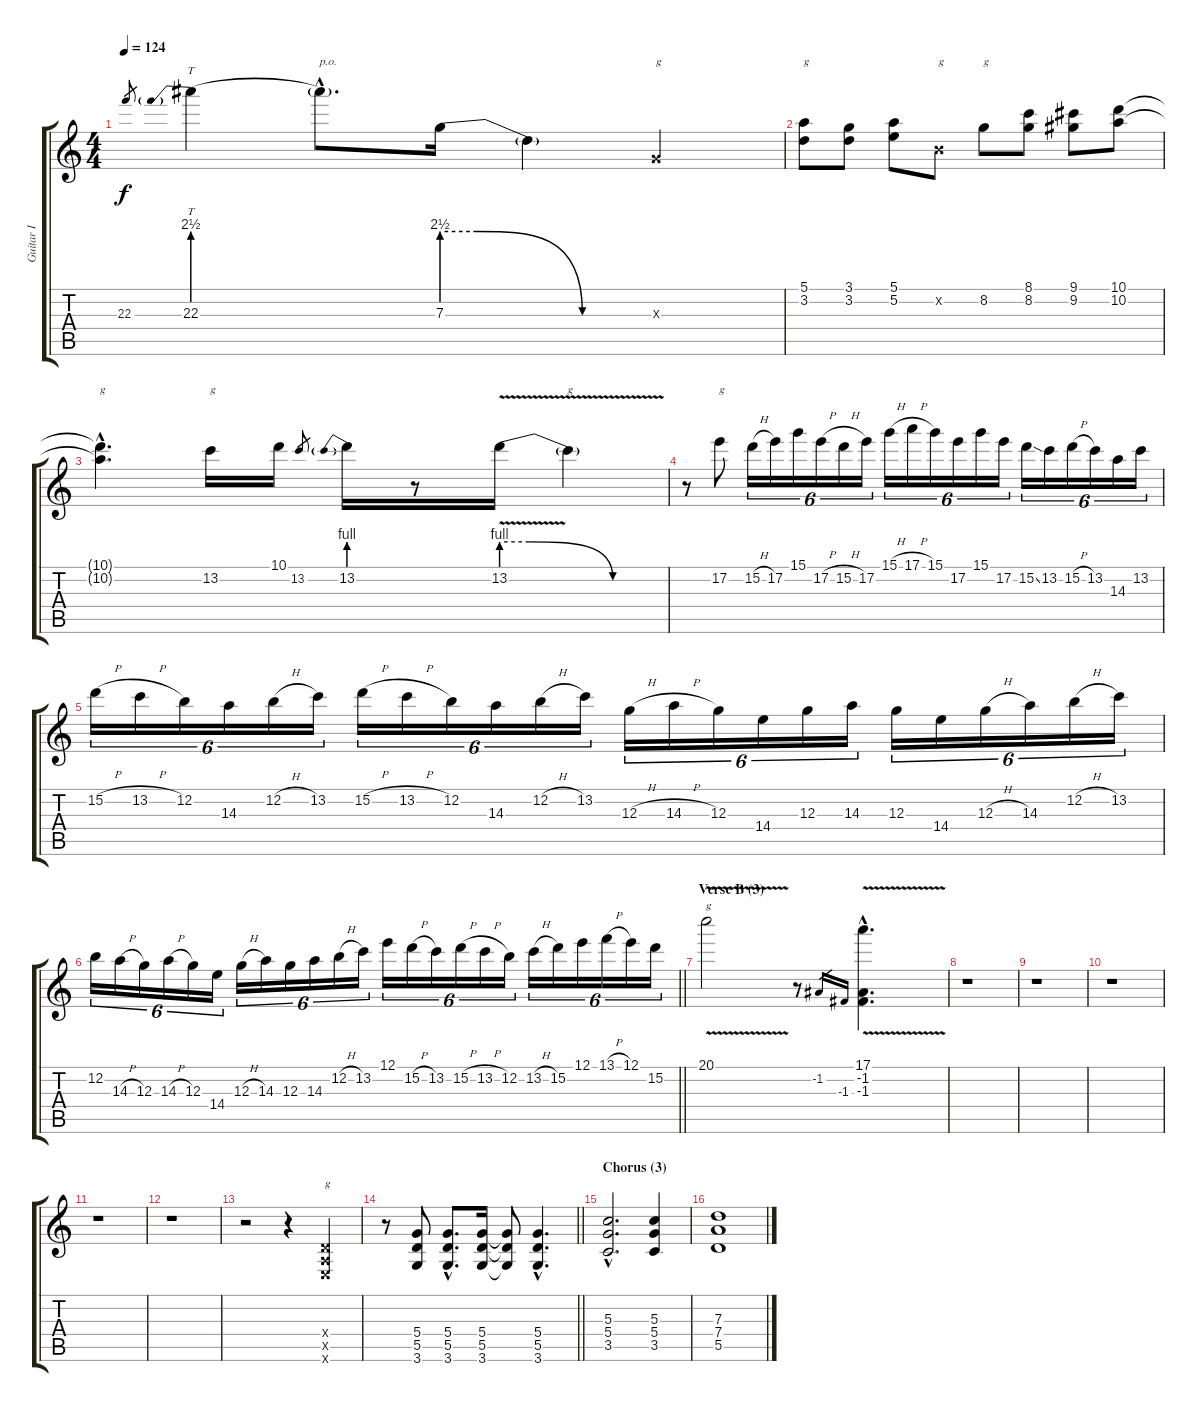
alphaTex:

\track ("Guitar I" "Guitar I") {instrument distortionguitar}
\staff {score tabs}
\tuning (E4 B3 G3 D3 A2 E2) {hide}
\ts (4 4)
\tempo 124
\clef g2
\ks aminor
22.3.8{gr dy f} 22.3{be (prebend 0 10 60 10)}.4{tt} 22.3{hac t}.8{d txt "p.o."} 7.3{be (custom 0 10 10 10 40 0 60 0)}.16 7.3{t}.4 0.3{x}.4{txt "g"} |
(5.1 3.2).8{txt "g"} (3.1 3.2).8 (5.1 5.2).8 0.2{x}.8{txt "g"} 8.2.8{txt "g"} (8.1 8.2).8 (9.1 9.2).8 (10.1 10.2).8 |
(10.1{hac t} 10.2{hac t}).4{d txt "g"} 13.2.16{txt "g"} 10.1.16 13.2.8{gr} 13.2{be (prebend 0 4 60 4)}.16 r.8 13.2{be (custom 0 4 10 4 40 0 60 0) v}.16 13.2{t}.4{txt "g"} |
r.8 17.2.8{txt "g"} 15.2{h}.16{tu (6 4)} 17.2.16{tu (6 4)} 15.1.16{tu (6 4)} 17.2{h}.16{tu (6 4)} 15.2{h}.16{tu (6 4)} 17.2.16{tu (6 4)} 15.1{h}.16{tu (6 4)} 17.1{h}.16{tu (6 4)} 15.1.16{tu (6 4)} 17.2.16{tu (6 4)} 15.1.16{tu (6 4)} 17.2.16{tu (6 4)} 15.2{ss}.16{tu (6 4)} 13.2.16{tu (6 4)} 15.2{h}.16{tu (6 4)} 13.2.16{tu (6 4)} 14.3.16{tu (6 4)} 13.2.16{tu (6 4)} |
15.2{h}.16{tu (6 4)} 13.2{h}.16{tu (6 4)} 12.2.16{tu (6 4)} 14.3.16{tu (6 4)} 12.2{h}.16{tu (6 4)} 13.2.16{tu (6 4)} 15.2{h}.16{tu (6 4)} 13.2{h}.16{tu (6 4)} 12.2.16{tu (6 4)} 14.3.16{tu (6 4)} 12.2{h}.16{tu (6 4)} 13.2.16{tu (6 4)} 12.3{h}.16{tu (6 4)} 14.3{h}.16{tu (6 4)} 12.3.16{tu (6 4)} 14.4.16{tu (6 4)} 12.3.16{tu (6 4)} 14.3.16{tu (6 4)} 12.3.16{tu (6 4)} 14.4.16{tu (6 4)} 12.3{h}.16{tu (6 4)} 14.3.16{tu (6 4)} 12.2{h}.16{tu (6 4)} 13.2.16{tu (6 4)} |
\barLineRight lightlight
12.2.16{tu (6 4)} 14.3{h}.16{tu (6 4)} 12.3.16{tu (6 4)} 14.3{h}.16{tu (6 4)} 12.3.16{tu (6 4)} 14.4.16{tu (6 4)} 12.3{h}.16{tu (6 4)} 14.3.16{tu (6 4)} 12.3.16{tu (6 4)} 14.3.16{tu (6 4)} 12.2{h}.16{tu (6 4)} 13.2.16{tu (6 4)} 12.1.16{tu (6 4)} 15.2{h}.16{tu (6 4)} 13.2.16{tu (6 4)} 15.2{h}.16{tu (6 4)} 13.2{h}.16{tu (6 4)} 12.2.16{tu (6 4)} 13.2{h}.16{tu (6 4)} 15.2.16{tu (6 4)} 12.1.16{tu (6 4)} 13.1{h}.16{tu (6 4)} 12.1.16{tu (6 4)} 15.2.16{tu (6 4)} |
\section ("" "Verse B (3)")
20.1{v}.2{txt "g"} r.8 -1.2.16{gr} -1.3.16{gr} (17.1{v hac} -1.2{hac} -1.3{hac}).4{d} |
r.1{volume 12 balance 12} |
r.1 |
r.1 |
r.1 |
r.1 |
r.2 r.4 (0.4{x} 0.5{x} 0.6{x}).4{txt "g"} |
\barLineRight lightlight
r.8 (5.4 5.5 3.6).8 (5.4{hac} 5.5{hac} 3.6{hac}).8{d} (5.4 5.5 3.6).16 (5.4{t} 5.5{t} 3.6{t}).8 (5.4{hac} 5.5{hac} 3.6{hac}).4{d} |
\section ("" "Chorus (3)")
(5.3{hac} 5.4{hac} 3.5{hac}).2{d} (5.3 5.4 3.5).4 |
(7.3 7.4 5.5).1
